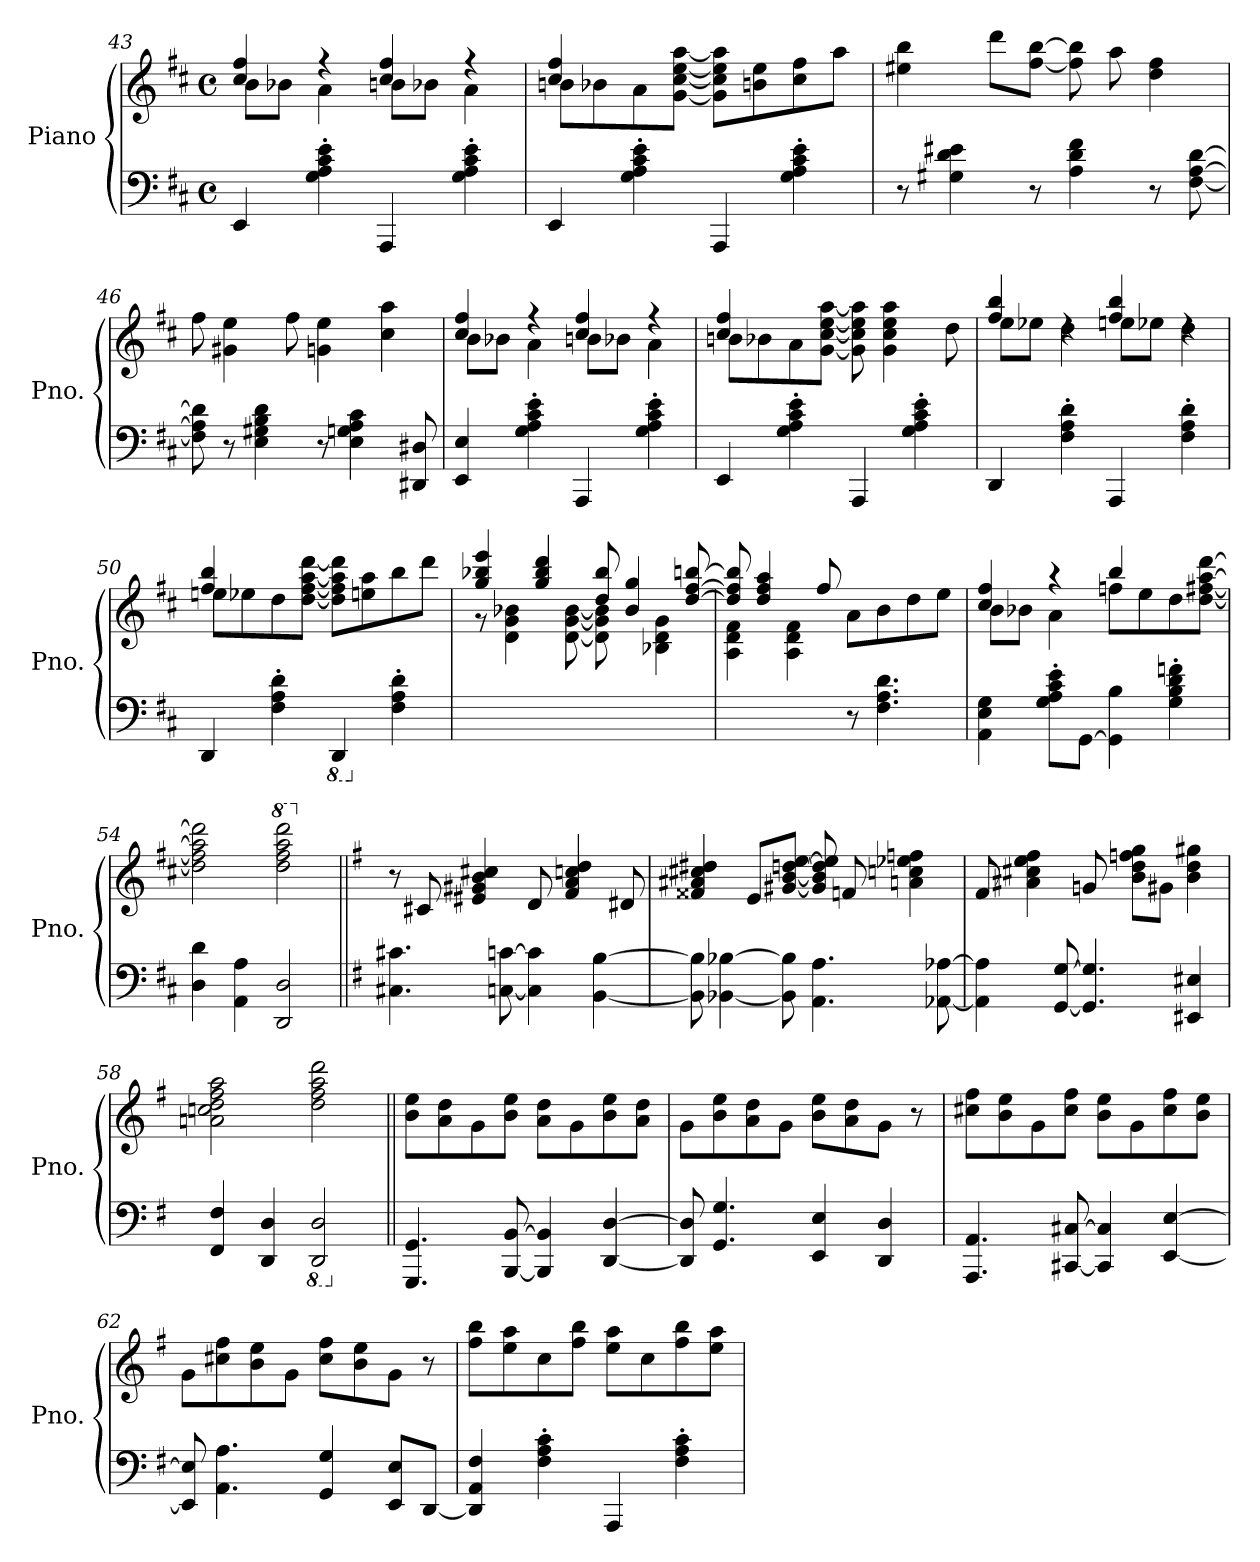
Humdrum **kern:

**kern	**kern
*part1	*part1
*staff2	*staff1
*I"Piano	*
*I'Pno.	*
!!LO:LB:g=z
*clefF4	*clefG2
*k[f#c#]	*k[f#c#]
*D:	*D:
*M4/4	*M4/4
*met(c)	*met(c)
=43	=43
*	*^
4EE/	4cc#/ 4ff#/	8b\L
.	.	8b-X\J
4G\' 4A\' 4c#\' 4e\'	4r	4a\
4AAA/	4cc#/ 4ff#/	8bn\L
.	.	8b-X\J
4G\' 4A\' 4c#\' 4e\'	4r	4a\
=44	=44	=44
4EE/	4cc#/ 4ff#/	8bn\L
.	.	8b-X\
4G\' 4A\' 4c#\' 4e\'	4ryy	8a\
.	.	[8g\ [8cc#\ [8ee\ [8aa\J
4AAA/	8g\] 8cc#\] 8ee\] 8aa\]L	2ryy
.	8bn\ 8ee\	.
4G\' 4A\' 4c#\' 4e\'	8cc#\ 8ff#\	.
.	8aa\J	.
*	*v	*v
=45	=45
8r	4ee#X\ 4bb\
4G#X\ 4d\ 4e#X\	.
.	8ddd\L
8r	[8ff#\ [8bb\J
4A\ 4d\ 4f#\	8ff#\] 8bb\]
.	8aa\
8r	4dd\ 4ff#\
[8F#\ [8A\ [8d\	.
=46	=46
8F#\] 8A\] 8d\]	8ff#\
8r	4g#X\ 4ee\
4E\ 4G#X\ 4B\ 4d\	.
.	8ff#\
8r	4gn\ 4ee\
4E\ 4Gn\ 4A\ 4c#\	.
.	4cc#\ 4aa\
8DD#X/ 8D#X/	.
!!LO:PB:g=z
=47	=47
*	*^
4EE/ 4E/	4cc#/ 4ff#/	8b\L
.	.	8b-X\J
4G\' 4A\' 4c#\' 4e\'	4r	4a\
4AAA/	4cc#/ 4ff#/	8bn\L
.	.	8b-X\J
4G\' 4A\' 4c#\' 4e\'	4r	4a\
=48	=48	=48
4EE/	4cc#/ 4ff#/	8bn\L
.	.	8b-X\
4G\' 4A\' 4c#\' 4e\'	4ryy	8a\
.	.	[8g\ [8cc#\ [8ee\ [8aa\J
4AAA/	8g\] 8cc#\] 8ee\] 8aa\]	2ryy
.	4g\ 4cc#\ 4ee\ 4aa\	.
4G\' 4A\' 4c#\' 4e\'	.	.
.	8dd\	.
=49	=49	=49
4DD/	4ff#/ 4bb/	8ee\L
.	.	8ee-X\J
4F#\' 4A\' 4d\'	4rdd	4dd\
4AAA/	4ff#/ 4bb/	8een\L
.	.	8ee-X\J
4F#\' 4A\' 4d\'	4rdd	4dd\
=50	=50	=50
4DD/	4ff#/ 4bb/	8een\L
.	.	8ee-X\
4F#\' 4A\' 4d\'	4ryy	8dd\
.	.	[8dd\ [8ff#\ [8aa\ [8ddd\J
*8ba	*	*
4DDD/	8dd\] 8ff#\] 8aa\] 8ddd\]L	2ryy
.	8een\ 8aa\	.
*X8ba	*	*
4F#\' 4A\' 4d\'	8bb\	.
.	8ddd\J	.
!!LO:LB:g=z	!!
=51	=51	=51
1ryy	4gg/ 4bb-X/ 4eee/	8r
.	.	4d\ 4g\ 4b-X\
.	4gg/ 4bb-/ 4ddd/	.
.	.	[8d\ [8g\ [8b-\
.	8dd/ 8bb-/	8d\] 8g\] 8b-\]
.	4b-/ 4gg/	8ryy
.	.	4B-X\ 4d\ 4g\
.	[8dd/ [8ff#/ [8bbn/	.
=52	=52	=52
2ryy	8dd/] 8ff#/] 8bb/]	4A\ 4d\ 4f#\
.	4dd/ 4ff#/ 4aa/	.
.	.	4A\ 4d\ 4f#\
.	8ff#/	.
8r	8a\L	2ryy
4.F#\ 4.A\ 4.d\	8b\	.
.	8dd\	.
.	8ee\J	.
=53	=53	=53
4AA\ 4E\ 4G\	4cc#/ 4ff#/	8b\L
.	.	8b-X\J
8G\' 8A\' 8c#\' 8e\'L	4r	4a\
[8GG\J	.	.
4GG\] 4B\	4bb/	8ffn\L
.	.	8ee\
4G\' 4B\' 4d\' 4fn\'	4rffyy	8dd\
.	.	[8dd\ [8ff#X\ [8aa\ [8ddd\J
*	*v	*v
=54	=54
4D\ 4d\	2dd\] 2ff#\] 2aa\] 2ddd\]
4AA\ 4A\	.
*	*8va
2DD/ 2D/	2ddd\ 2fff#\ 2aaa\ 2dddd\
!!LO:LB:g=z
=55||	=55||
*k[f#]	*k[f#]
*G:	*G:
*	*X8va
4.C#X\ 4.c#X\	8r
.	8c#X/
.	4e#X/ 4g#X/ 4b/ 4cc#X/
[8Cn\ [8cn\	.
4C\] 4c\]	8d/
.	4f#/ 4a/ 4ccn/ 4dd/
[4BB\ [4B\	.
.	8d#X/
=56	=56
8BB\] 8B\]	4f##X/ 4a#X/ 4cc#X/ 4dd#X/
[4BB-X\ [4B-X\	.
.	8e/L
8BB-\] 8B-\]	[8g#X/ [8b/ [8ddn/ [8ee/J
4.AA\ 4.A\	8g#/] 8b/] 8dd/] 8ee/]
.	8fn/
.	4an\ 4ccn\ 4ee-X\ 4ffn\
[8AA-X\ [8A-X\	.
=57	=57
4AA-\] 4A-\]	8f#/
.	4a#X\ 4cc#X\ 4ee\ 4ff#\
[8GG/ [8G/	.
4.GG/] 4.G/]	8gn/
.	8b\ 8dd\ 8ffn\ 8gg\L
.	8g#X\J
4EE#X/ 4E#X/	4b\ 4dd\ 4gg#X\
=58	=58
4FF#/ 4F#/	2an\ 2ccn\ 2dd\ 2ff#\ 2aa\
4DD/ 4D/	.
*8ba	*
2DDD/ 2DD/	2dd\ 2ff#\ 2aa\ 2ddd\
!!LO:LB:g=z
=59||	=59||
*X8ba	*
4.GGG/ 4.GG/	8b\ 8ee\L
.	8a\ 8dd\
.	8g\
[8BBB/ [8BB/	8b\ 8ee\J
4BBB/] 4BB/]	8a\ 8dd\L
.	8g\
[4DD/ [4D/	8b\ 8ee\
.	8a\ 8dd\J
=60	=60
8DD/] 8D/]	8g\L
4.GG/ 4.G/	8b\ 8ee\
.	8a\ 8dd\
.	8g\J
4EE/ 4E/	8b\ 8ee\L
.	8a\ 8dd\
4DD/ 4D/	8g\J
.	8r
=61	=61
4.AAA/ 4.AA/	8cc#X\ 8ff#\L
.	8b\ 8ee\
.	8g\
[8CC#X/ [8C#X/	8cc#\ 8ff#\J
4CC#/] 4C#/]	8b\ 8ee\L
.	8g\
[4EE/ [4E/	8cc#\ 8ff#\
.	8b\ 8ee\J
=62	=62
8EE/] 8E/]	8g\L
4.AA\ 4.A\	8cc#X\ 8ff#\
.	8b\ 8ee\
.	8g\J
4GG/ 4G/	8cc#\ 8ff#\L
.	8b\ 8ee\
8EE/ 8E/L	8g\J
[8DD/J	8r
!!LO:LB:g=z
=63	=63
4DD/] 4AA/ 4F#/	8ff#\ 8bb\L
.	8ee\ 8aa\
4F#\' 4A\' 4c\'	8cc\
.	8ff#\ 8bb\J
4AAA/	8ee\ 8aa\L
.	8cc\
4F#\' 4A\' 4c\'	8ff#\ 8bb\
.	8ee\ 8aa\J
=	=
*-	*-
